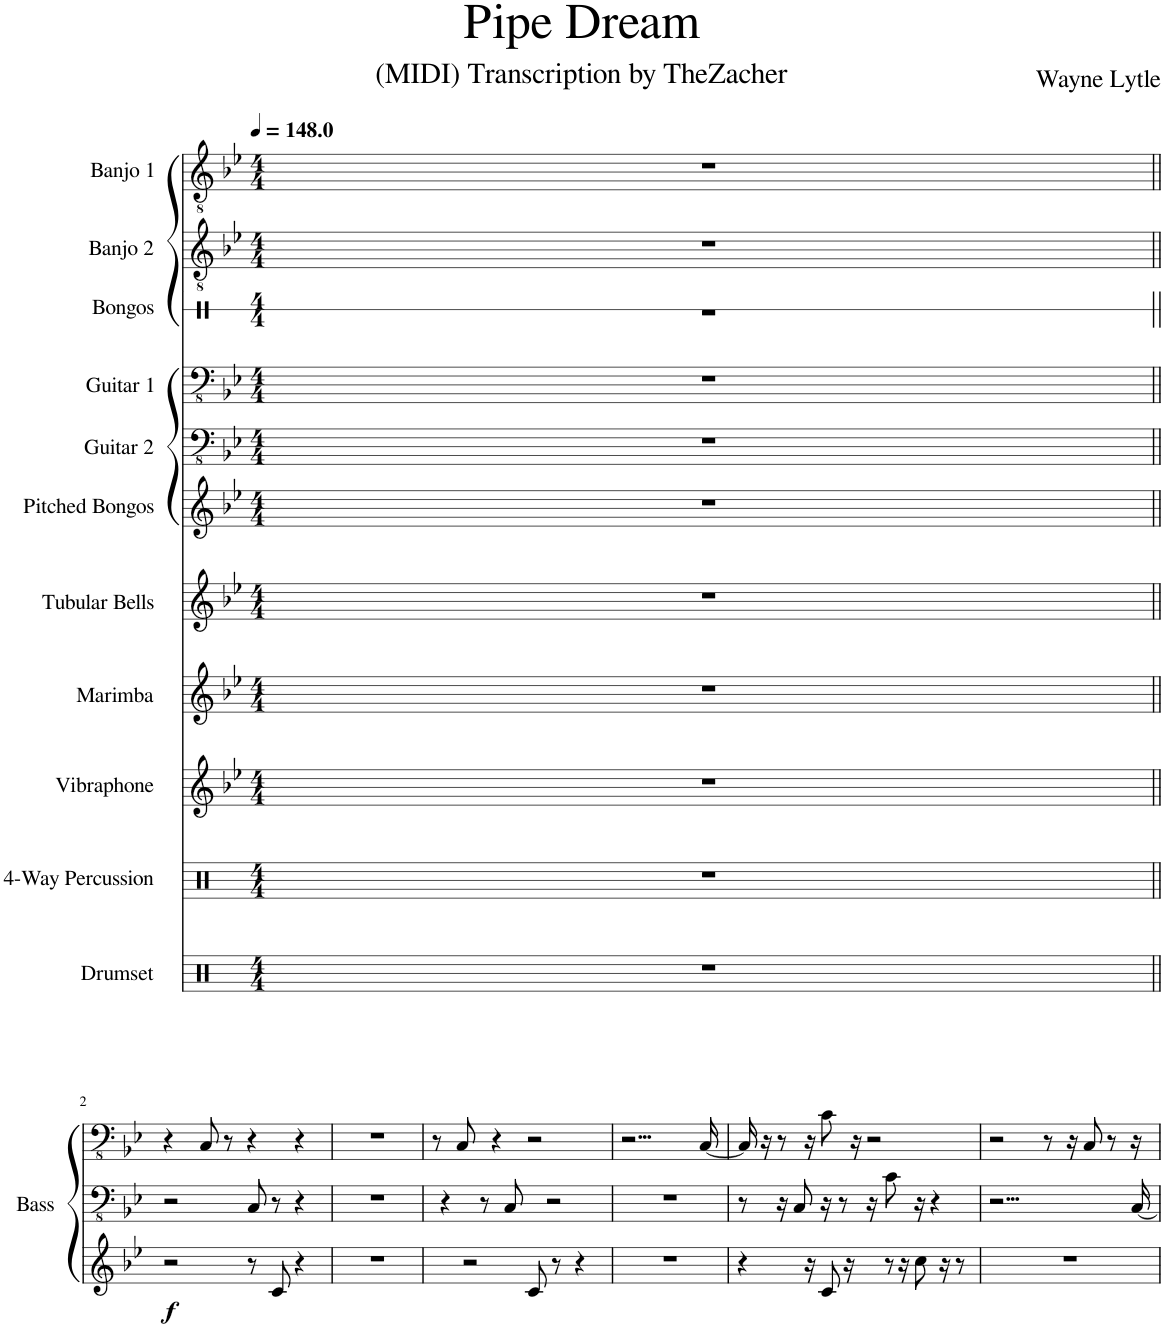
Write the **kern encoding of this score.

**kern	**kern	**kern	**kern	**kern	**kern	**dynam	**kern	**kern	**kern	**kern	**kern
*part11	*part10	*part9	*part8	*part7	*part6	*part6	*part5	*part4	*part3	*part2	*part1
*staff11	*staff10	*staff9	*staff8	*staff7	*staff6	*staff6	*staff5	*staff4	*staff3	*staff2	*staff1
*I"Drumset	*I"4-Way Percussion	*I"Vibraphone	*I"Marimba	*I"Tubular Bells	*I"Pitched Bongos	*	*I"Guitar 2	*I"Guitar 1	*I"Bongos	*I"Banjo 2	*I"Banjo 1
*	*I'4 Pec.	*I'Vib.	*I'Mrm.	*I'Bells	*	*	*	*	*	*I'Banjo	*
*	*	*	*	*	*	*	*	*	*stria1	*	*
*clefX	*clefX	*clefG2	*clefG2	*clefG2	*clefG2	*	*clefFv4	*clefFv4	*clefX	*clefGv2	*clefGv2
*k[]	*k[]	*k[b-e-]	*k[b-e-]	*k[b-e-]	*k[b-e-]	*	*k[b-e-]	*k[b-e-]	*k[]	*k[b-e-]	*k[b-e-]
*M4/4	*M4/4	*M4/4	*M4/4	*M4/4	*M4/4	*	*M4/4	*M4/4	*M4/4	*M4/4	*M4/4
*MM148	*MM148	*MM148	*MM148	*MM148	*MM148	*	*MM148	*MM148	*MM148	*MM148	*MM148
=1	=1	=1	=1	=1	=1	=1	=1	=1	=1	=1	=1
1r	1r	1r	1r	1r	1r	.	1r	1r	1r	1r	1r
!!LO:LB:g=z
=2||	=2||	=2||	=2||	=2||	=2||	=2||	=2||	=2||	=2||	=2||	=2||
!	!	!	!	!	!	!LO:DY:b	!	!	!	!	!
1r	1r	1r	1r	1r	2r	f	2r	4r	1r	1r	1r
.	.	.	.	.	.	.	.	8CC/	.	.	.
.	.	.	.	.	.	.	.	8r	.	.	.
.	.	.	.	.	8r	.	8CC/	4r	.	.	.
.	.	.	.	.	8c/	.	8r	.	.	.	.
.	.	.	.	.	4r	.	4r	4r	.	.	.
=3	=3	=3	=3	=3	=3	=3	=3	=3	=3	=3	=3
1r	1r	1r	1r	1r	1r	.	1r	1r	1r	1r	1r
=4	=4	=4	=4	=4	=4	=4	=4	=4	=4	=4	=4
1r	1r	1r	1r	1r	2r	.	4r	8r	1r	1r	1r
.	.	.	.	.	.	.	.	8CC/	.	.	.
.	.	.	.	.	.	.	8r	4r	.	.	.
.	.	.	.	.	.	.	8CC/	.	.	.	.
.	.	.	.	.	8c/	.	2r	2r	.	.	.
.	.	.	.	.	8r	.	.	.	.	.	.
.	.	.	.	.	4r	.	.	.	.	.	.
=5	=5	=5	=5	=5	=5	=5	=5	=5	=5	=5	=5
1r	1r	1r	1r	1r	1r	.	1r	2...r	1r	1r	1r
.	.	.	.	.	.	.	.	[16CC/	.	.	.
=6	=6	=6	=6	=6	=6	=6	=6	=6	=6	=6	=6
1r	1r	1r	1r	1r	4r	.	8r	16CC/]	1r	1r	1r
.	.	.	.	.	.	.	.	16r	.	.	.
.	.	.	.	.	.	.	16r	8r	.	.	.
.	.	.	.	.	.	.	8CC/	.	.	.	.
.	.	.	.	.	16r	.	.	16r	.	.	.
.	.	.	.	.	8c/	.	16r	8C\	.	.	.
.	.	.	.	.	.	.	8r	.	.	.	.
.	.	.	.	.	16r	.	.	16r	.	.	.
.	.	.	.	.	8r	.	16r	2r	.	.	.
.	.	.	.	.	.	.	8C\	.	.	.	.
.	.	.	.	.	16r	.	.	.	.	.	.
.	.	.	.	.	8cc\	.	16r	.	.	.	.
.	.	.	.	.	.	.	4r	.	.	.	.
.	.	.	.	.	16r	.	.	.	.	.	.
.	.	.	.	.	8r	.	.	.	.	.	.
=7	=7	=7	=7	=7	=7	=7	=7	=7	=7	=7	=7
1r	1r	1r	1r	1r	1r	.	2...r	2r	1r	1r	1r
.	.	.	.	.	.	.	.	8r	.	.	.
.	.	.	.	.	.	.	.	16r	.	.	.
.	.	.	.	.	.	.	.	8CC/	.	.	.
.	.	.	.	.	.	.	.	8r	.	.	.
.	.	.	.	.	.	.	[16CC/	16r	.	.	.
=	=	=	=	=	=	=	=	=	=	=	=
*-	*-	*-	*-	*-	*-	*-	*-	*-	*-	*-	*-
